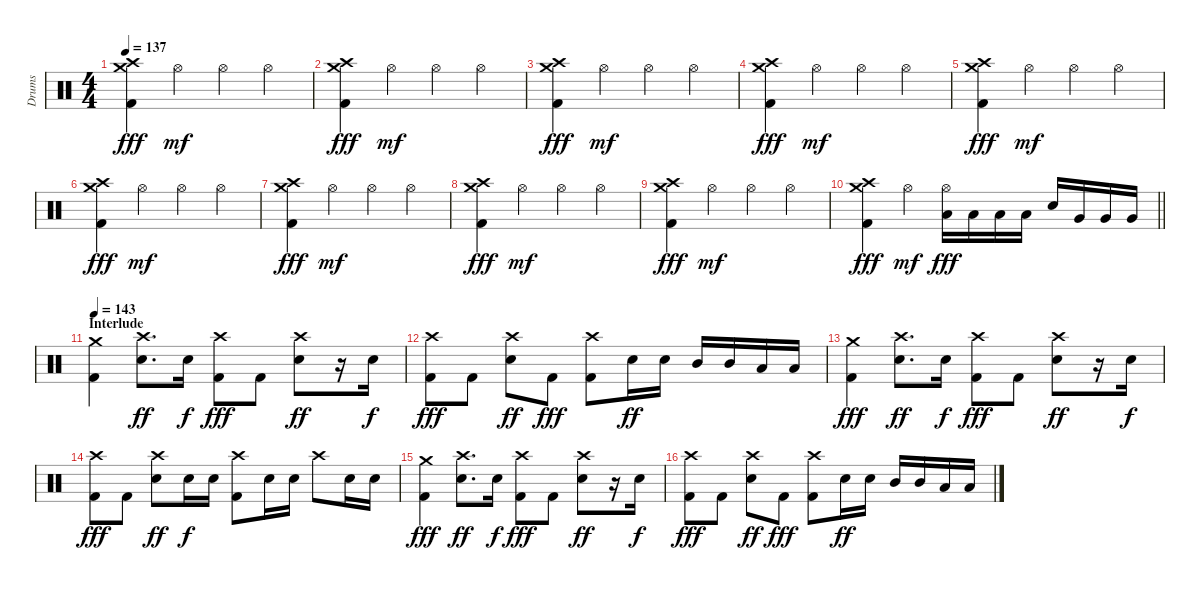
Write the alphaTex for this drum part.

\track ("Drums" "Drums") {instrument percussion}
\staff {score}
\articulation defaults
\ts (4 4)
\tempo 137
\clef neutral
\ks c
("Crash medium (hit)" "Crash high (hit)" "Kick (hit) 2").4{dy fff} "Hi-Hat (open)".4{dy mf} "Hi-Hat (open)".4 "Hi-Hat (open)".4 |
("Crash medium (hit)" "Crash high (hit)" "Kick (hit) 2").4{dy fff} "Hi-Hat (open)".4{dy mf} "Hi-Hat (open)".4 "Hi-Hat (open)".4 |
("Crash medium (hit)" "Crash high (hit)" "Kick (hit) 2").4{dy fff} "Hi-Hat (open)".4{dy mf} "Hi-Hat (open)".4 "Hi-Hat (open)".4 |
("Crash medium (hit)" "Crash high (hit)" "Kick (hit) 2").4{dy fff} "Hi-Hat (open)".4{dy mf} "Hi-Hat (open)".4 "Hi-Hat (open)".4 |
("Crash medium (hit)" "Crash high (hit)" "Kick (hit) 2").4{dy fff} "Hi-Hat (open)".4{dy mf} "Hi-Hat (open)".4 "Hi-Hat (open)".4 |
("Crash medium (hit)" "Crash high (hit)" "Kick (hit) 2").4{dy fff} "Hi-Hat (open)".4{dy mf} "Hi-Hat (open)".4 "Hi-Hat (open)".4 |
("Crash medium (hit)" "Crash high (hit)" "Kick (hit) 2").4{dy fff} "Hi-Hat (open)".4{dy mf} "Hi-Hat (open)".4 "Hi-Hat (open)".4 |
("Crash medium (hit)" "Crash high (hit)" "Kick (hit) 2").4{dy fff} "Hi-Hat (open)".4{dy mf} "Hi-Hat (open)".4 "Hi-Hat (open)".4 |
("Crash medium (hit)" "Crash high (hit)" "Kick (hit) 2").4{dy fff} "Hi-Hat (open)".4{dy mf} "Hi-Hat (open)".4 "Hi-Hat (open)".4 |
\barLineRight lightlight
("Crash medium (hit)" "Crash high (hit)" "Kick (hit) 2").4{dy fff} "Hi-Hat (open)".4{dy mf} ("Hi-Hat (open)" "Low Tom (hit)").16{dy fff} "Low Tom (hit)".16 "Low Tom (hit)".16 "Low Tom (hit)".16 "Snare (hit) 2".16 "Very Low Tom (hit)".16 "Very Low Tom (hit)".16 "Very Low Tom (hit)".16 |
\section ("" "Interlude")
\tempo 143
("Crash medium (hit)" "Kick (hit) 2").4 ("Crash high (hit)" "Snare (hit) 2").8{d dy ff} "Snare (hit) 2".16{dy f} ("Crash high (hit)" "Kick (hit) 2").8{dy fff} "Kick (hit) 2".8 ("Crash high (hit)" "Snare (hit) 2").8{dy ff} r.16 "Snare (hit) 2".16{dy f} |
("Crash high (hit)" "Kick (hit) 2").8{dy fff} "Kick (hit) 2".8 ("Crash high (hit)" "Snare (hit) 2").8{dy ff} "Kick (hit) 2".8{dy fff} ("Crash high (hit)" "Kick (hit) 2").8 "Snare (hit) 2".16{dy ff} "Snare (hit) 2".16 "Mid Tom (hit)".16 "Mid Tom (hit)".16 "Low Tom (hit)".16 "Low Tom (hit)".16 |
("Crash medium (hit)" "Kick (hit) 2").4{dy fff} ("Crash high (hit)" "Snare (hit) 2").8{d dy ff} "Snare (hit) 2".16{dy f} ("Crash high (hit)" "Kick (hit) 2").8{dy fff} "Kick (hit) 2".8 ("Crash high (hit)" "Snare (hit) 2").8{dy ff} r.16 "Snare (hit) 2".16{dy f} |
("Crash high (hit)" "Kick (hit) 2").8{dy fff} "Kick (hit) 2".8 ("Crash high (hit)" "Snare (hit) 2").8{dy ff} "Snare (hit) 2".16{dy f} "Snare (hit) 2".16 ("Crash high (hit)" "Kick (hit) 2").8 "Snare (hit) 2".16 "Snare (hit) 2".16 "Crash high (hit)".8 "Snare (hit) 2".16 "Snare (hit) 2".16 |
("Crash medium (hit)" "Kick (hit) 2").4{dy fff} ("Crash high (hit)" "Snare (hit) 2").8{d dy ff} "Snare (hit) 2".16{dy f} ("Crash high (hit)" "Kick (hit) 2").8{dy fff} "Kick (hit) 2".8 ("Crash high (hit)" "Snare (hit) 2").8{dy ff} r.16 "Snare (hit) 2".16{dy f} |
("Crash high (hit)" "Kick (hit) 2").8{dy fff} "Kick (hit) 2".8 ("Crash high (hit)" "Snare (hit) 2").8{dy ff} "Kick (hit) 2".8{dy fff} ("Crash high (hit)" "Kick (hit) 2").8 "Snare (hit) 2".16{dy ff} "Snare (hit) 2".16 "Mid Tom (hit)".16 "Mid Tom (hit)".16 "Low Tom (hit)".16 "Low Tom (hit)".16
